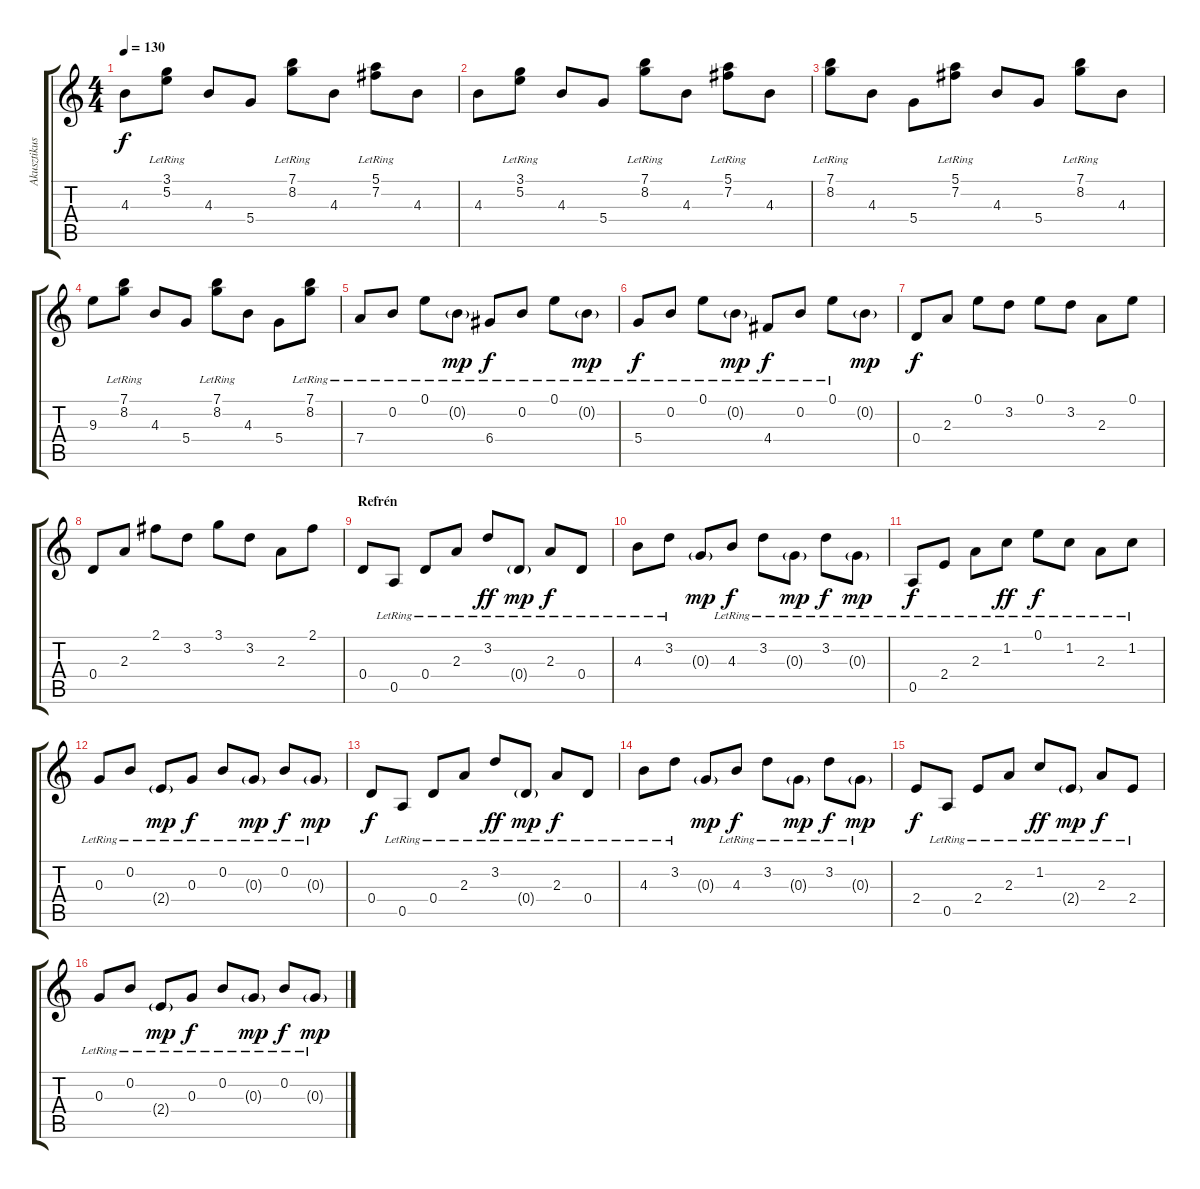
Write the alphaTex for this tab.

\track ("Akusztikus Gitar" "Akusztikus") {instrument acousticguitarnylon}
\staff {score tabs}
\tuning (E4 B3 G3 D3 A2 E2) {hide}
\ts (4 4)
\tempo 130
\clef g2
\ks c
4.3.8{dy f} (3.1{lr} 5.2{lr}).8 4.3.8 5.4.8 (7.1{lr} 8.2{lr}).8 4.3.8 (5.1{lr} 7.2{lr}).8 4.3.8 |
4.3.8 (3.1{lr} 5.2{lr}).8 4.3.8 5.4.8 (7.1{lr} 8.2{lr}).8 4.3.8 (5.1{lr} 7.2{lr}).8 4.3.8 |
(7.1{lr} 8.2{lr}).8 4.3.8 5.4.8 (5.1{lr} 7.2{lr}).8 4.3.8 5.4.8 (7.1{lr} 8.2{lr}).8 4.3.8 |
9.3.8 (7.1{lr} 8.2{lr}).8 4.3.8 5.4.8 (7.1{lr} 8.2{lr}).8 4.3.8 5.4.8 (7.1{lr} 8.2{lr}).8 |
7.4{lr}.8 0.2{lr}.8 0.1{lr}.8 0.2{g lr}.8{dy mp} 6.4{lr}.8{dy f} 0.2{lr}.8 0.1{lr}.8 0.2{g lr}.8{dy mp} |
5.4{lr}.8{dy f} 0.2{lr}.8 0.1{lr}.8 0.2{g lr}.8{dy mp} 4.4{lr}.8{dy f} 0.2{lr}.8 0.1{lr}.8 0.2{g}.8{dy mp} |
0.4.8{dy f} 2.3.8 0.1.8 3.2.8 0.1.8 3.2.8 2.3.8 0.1.8 |
0.4.8 2.3.8 2.1.8 3.2.8 3.1.8 3.2.8 2.3.8 2.1.8 |
\section ("" "Refrén")
0.4.8 0.5{lr}.8 0.4{lr}.8 2.3{lr}.8 3.2{lr}.8{dy ff} 0.4{g lr}.8{dy mp} 2.3{lr}.8{dy f} 0.4{lr}.8 |
4.3{lr}.8 3.2{lr}.8 0.3{g}.8{dy mp} 4.3{lr}.8{dy f} 3.2{lr}.8 0.3{g lr}.8{dy mp} 3.2{lr}.8{dy f} 0.3{g lr}.8{dy mp} |
0.5{lr}.8{dy f} 2.4{lr}.8 2.3{lr}.8 1.2{lr}.8{dy ff} 0.1{lr}.8{dy f} 1.2{lr}.8 2.3{lr}.8 1.2{lr}.8 |
0.3{lr}.8 0.2{lr}.8 2.4{g lr}.8{dy mp} 0.3{lr}.8{dy f} 0.2{lr}.8 0.3{g lr}.8{dy mp} 0.2{lr}.8{dy f} 0.3{g lr}.8{dy mp} |
0.4.8{dy f} 0.5{lr}.8 0.4{lr}.8 2.3{lr}.8 3.2{lr}.8{dy ff} 0.4{g lr}.8{dy mp} 2.3{lr}.8{dy f} 0.4{lr}.8 |
4.3{lr}.8 3.2{lr}.8 0.3{g}.8{dy mp} 4.3{lr}.8{dy f} 3.2{lr}.8 0.3{g lr}.8{dy mp} 3.2{lr}.8{dy f} 0.3{g lr}.8{dy mp} |
2.4.8{dy f} 0.5{lr}.8 2.4{lr}.8 2.3{lr}.8 1.2{lr}.8{dy ff} 2.4{g lr}.8{dy mp} 2.3{lr}.8{dy f} 2.4{lr}.8 |
0.3{lr}.8 0.2{lr}.8 2.4{g lr}.8{dy mp} 0.3{lr}.8{dy f} 0.2{lr}.8 0.3{g lr}.8{dy mp} 0.2{lr}.8{dy f} 0.3{g lr}.8{dy mp}
